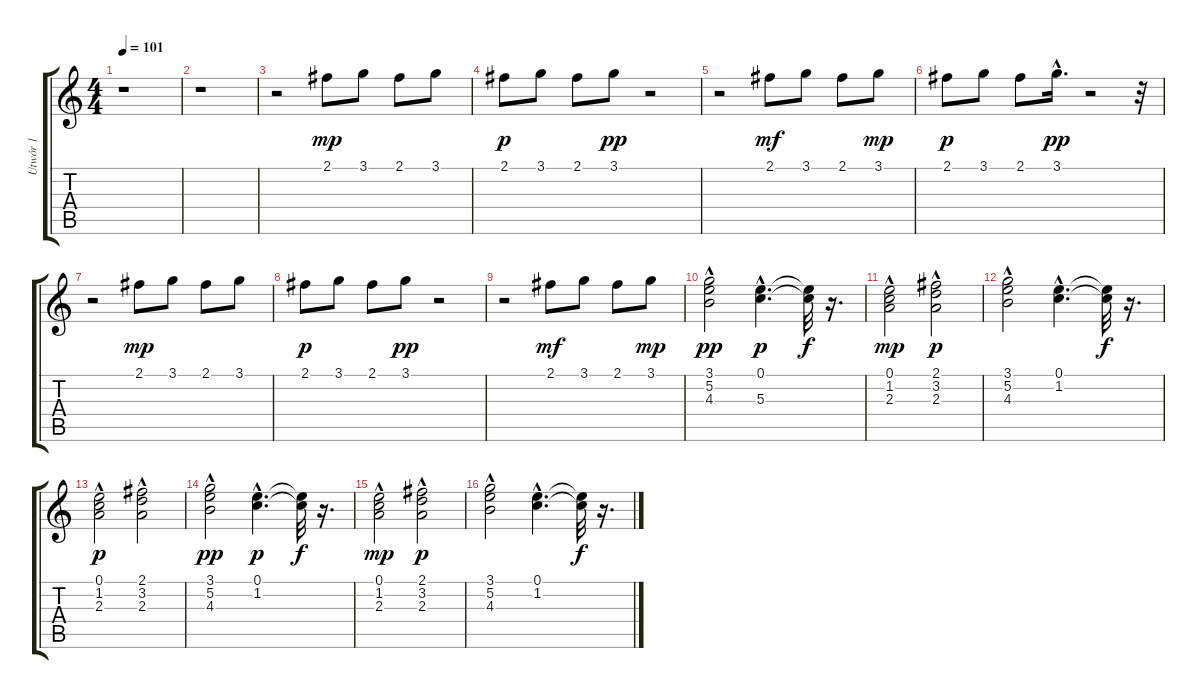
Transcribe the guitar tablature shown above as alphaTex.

\track ("Utwór 1" "Utwór 1") {instrument electricguitarclean}
\staff {score tabs}
\tuning (E4 B3 G3 D3 A2 E2) {hide}
\ts (4 4)
\tempo 101
\clef g2
\ks c
r.1{dy mp instrument electricguitarclean} |
r.1 |
r.2 2.1.8 3.1.8 2.1.8 3.1.8 |
2.1.8{dy p} 3.1.8 2.1.8 3.1.8{dy pp} r.2 |
r.2 2.1.8{dy mf} 3.1.8 2.1.8 3.1.8{dy mp} |
2.1.8{dy p} 3.1.8 2.1.8 3.1{hac}.16{d dy pp} r.2 r.32 |
r.2 2.1.8{dy mp} 3.1.8 2.1.8 3.1.8 |
2.1.8{dy p} 3.1.8 2.1.8 3.1.8{dy pp} r.2 |
r.2 2.1.8{dy mf} 3.1.8 2.1.8 3.1.8{dy mp} |
(3.1 5.2{hac} 4.3{hac}).2{dy pp} (0.1{hac} 5.3{hac}).4{d dy p} (0.1{t} 5.3{t}).32{dy f} r.16{d} |
(0.1{hac} 1.2 2.3{hac}).2{dy mp} (2.1{hac} 3.2 2.3).2{dy p} |
(3.1 5.2{hac} 4.3{hac}).2 (0.1{hac} 1.2{hac}).4{d} (0.1{t} 1.2{t}).32{dy f} r.16{d} |
(0.1{hac} 1.2 2.3{hac}).2{dy p} (2.1 3.2{hac} 2.3{hac}).2 |
(3.1 5.2{hac} 4.3{hac}).2{dy pp} (0.1{hac} 1.2{hac}).4{d dy p} (0.1{t} 1.2{t}).32{dy f} r.16{d} |
(0.1{hac} 1.2 2.3{hac}).2{dy mp} (2.1{hac} 3.2 2.3).2{dy p} |
(3.1 5.2{hac} 4.3{hac}).2 (0.1{hac} 1.2{hac}).4{d} (0.1{t} 1.2{t}).32{dy f} r.16{d}
